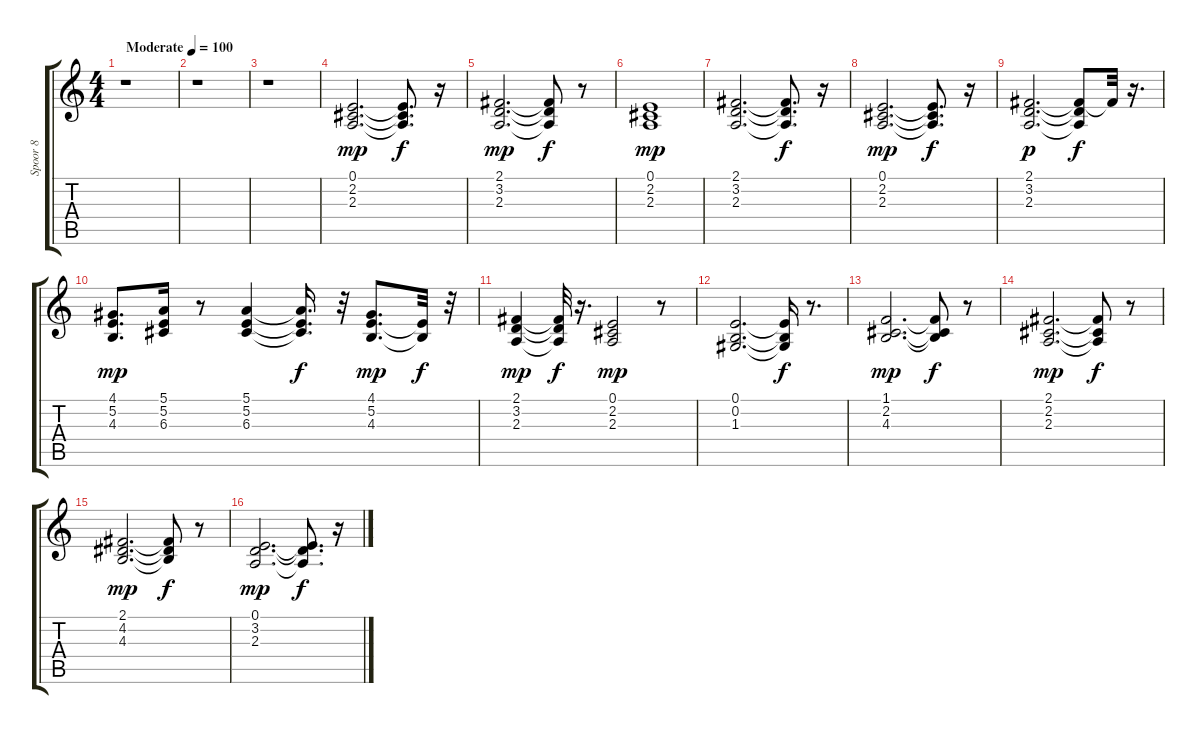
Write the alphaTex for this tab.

\track ("Spoor 8" "Spoor 8") {instrument pad3polysynth}
\staff {score tabs}
\tuning (E4 B3 G3 D3 A2 E2) {hide}
\ts (4 4)
\tempo (100 "Moderate")
\clef g2
\ks c
r.1{dy mp instrument pad3polysynth} |
r.1 |
r.1 |
(0.1 2.2 2.3).2{d} (0.1{t} 2.2{t} 2.3{t}).8{d dy f} r.16 |
(2.1 3.2 2.3).2{d dy mp} (2.1{t} 3.2{t} 2.3{t}).8{dy f} r.8 |
(0.1 2.2 2.3).1{dy mp} |
(2.1 3.2 2.3).2{d} (2.1{t} 3.2{t} 2.3{t}).8{d dy f} r.16 |
(0.1 2.2 2.3).2{d dy mp} (0.1{t} 2.2{t} 2.3{t}).8{d dy f} r.16 |
(2.1 3.2 2.3).2{d dy p} (2.1{t} 3.2{t} 2.3{t}).8{dy f} 2.1{t}.32 r.16{d} |
(4.1 5.2 4.3).8{d dy mp} (5.1 5.2 6.3).16 r.8 (5.1 5.2 6.3).4 (5.1{t} 5.2{t} 6.3{t}).16{d dy f} r.32 (4.1 5.2 4.3).8{d dy mp} (5.2{t} 4.3{t}).32{dy f} r.32 |
(2.1 3.2 2.3).4{dy mp} (2.1{t} 3.2{t} 2.3{t}).32{dy f} r.16{d} (0.1 2.2 2.3).2{dy mp} r.8 |
(0.1 0.2 1.3).2{d} (0.1{t} 0.2{t} 1.3{t}).16{dy f} r.8{d} |
(1.1 2.2 4.3).2{d dy mp} (1.1{t} 2.2{t} 4.3{t}).8{dy f} r.8 |
(2.1 2.2 2.3).2{d dy mp} (2.1{t} 2.2{t} 2.3{t}).8{dy f} r.8 |
(2.1 4.2 4.3).2{d dy mp} (2.1{t} 4.2{t} 4.3{t}).8{dy f} r.8 |
(0.1 3.2 2.3).2{d dy mp} (0.1{t} 3.2{t} 2.3{t}).8{d dy f} r.16
